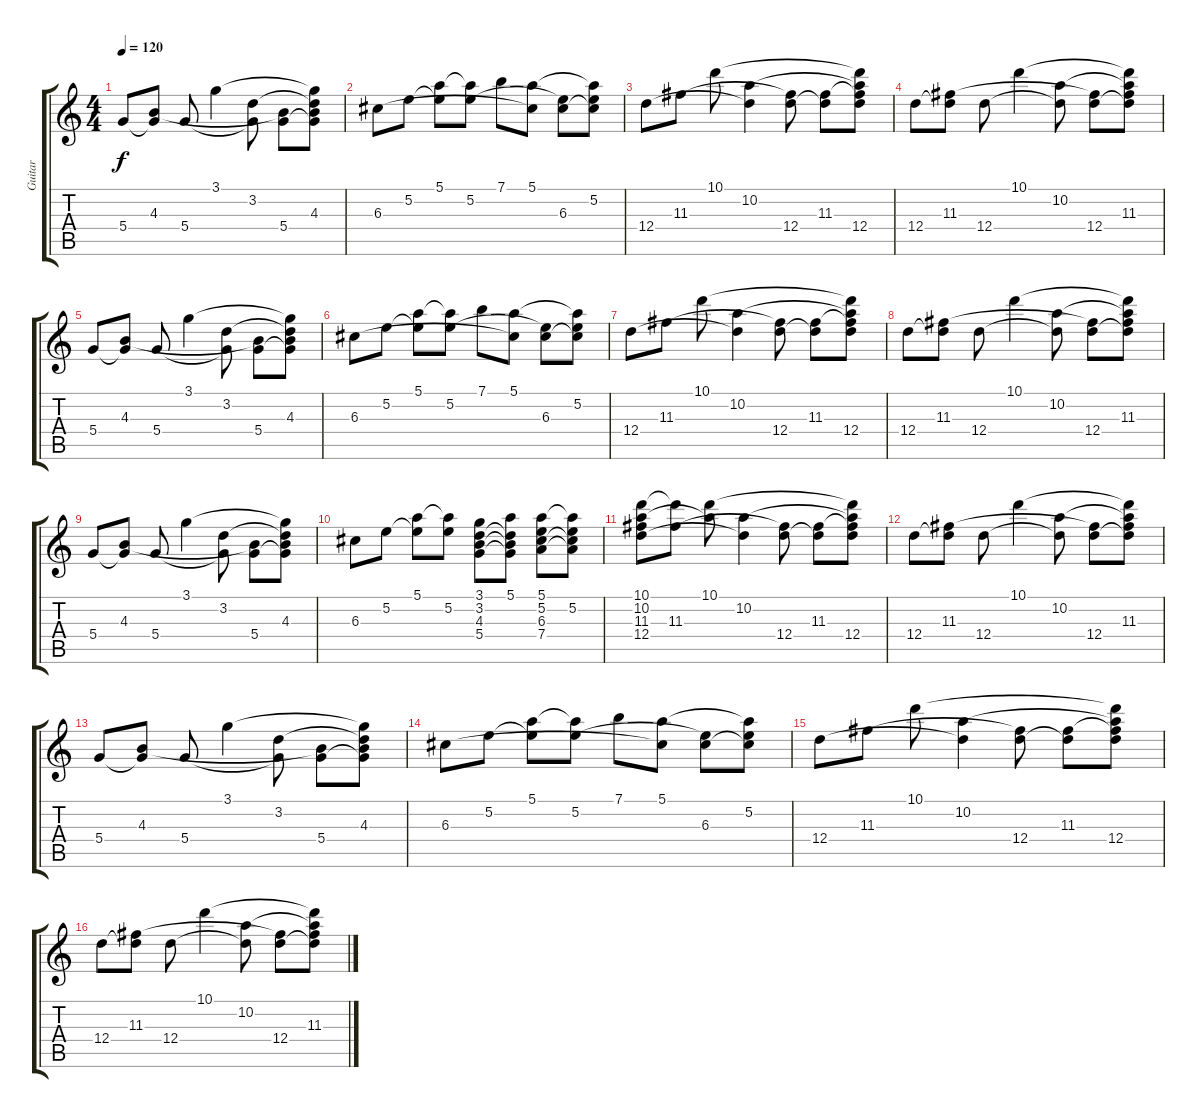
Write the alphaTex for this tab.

\track ("Guitar" "Guitar") {instrument electricguitarclean}
\staff {score tabs}
\tuning (E4 B3 G3 D3 A2 E2) {hide}
\ts (4 4)
\tempo 120
\clef g2
\ks c
5.4.8{dy f} (4.3 5.4{t}).8 5.4.8 3.1.4 (3.2 5.4{t}).8 (4.3{t} 5.4).8 (3.1{t} 3.2{t} 4.3 5.4{t}).8 |
6.3.8 5.2.8 (5.1 5.2{t}).8 (5.1{t} 5.2).8 7.1.8 (5.1 6.3{t}).8 (5.2{t} 6.3).8 (5.1{t} 5.2 6.3{t}).8 |
12.4.8 11.3.8 10.1.8 (10.2 12.4{t}).4 (11.3{t} 12.4).8 (11.3 12.4{t}).8 (10.1{t} 10.2{t} 11.3{t} 12.4).8 |
12.4.8 (11.3 12.4{t}).8 12.4.8 10.1.4 (10.2 12.4{t}).8 (11.3{t} 12.4).8 (10.1{t} 10.2{t} 11.3 12.4{t}).8 |
5.4.8 (4.3 5.4{t}).8 5.4.8 3.1.4 (3.2 5.4{t}).8 (4.3{t} 5.4).8 (3.1{t} 3.2{t} 4.3 5.4{t}).8 |
6.3.8 5.2.8 (5.1 5.2{t}).8 (5.1{t} 5.2).8 7.1.8 (5.1 6.3{t}).8 (5.2{t} 6.3).8 (5.1{t} 5.2 6.3{t}).8 |
12.4.8 11.3.8 10.1.8 (10.2 12.4{t}).4 (11.3{t} 12.4).8 (11.3 12.4{t}).8 (10.1{t} 10.2{t} 11.3{t} 12.4).8 |
12.4.8 (11.3 12.4{t}).8 12.4.8 10.1.4 (10.2 12.4{t}).8 (11.3{t} 12.4).8 (10.1{t} 10.2{t} 11.3 12.4{t}).8 |
5.4.8 (4.3 5.4{t}).8 5.4.8 3.1.4 (3.2 5.4{t}).8 (4.3{t} 5.4).8 (3.1{t} 3.2{t} 4.3 5.4{t}).8 |
6.3.8 5.2.8 (5.1 5.2{t}).8 (5.1{t} 5.2).8 (3.1 3.2 4.3 5.4).8 (5.1 3.2{t} 4.3{t} 5.4{t}).8 (5.1 5.2 6.3 7.4).8 (5.1{t} 5.2 6.3{t} 7.4{t}).8 |
(10.1 10.2 11.3 12.4).8 (10.1{t} 11.3).8 (10.1 10.2{t}).8 (10.2 12.4{t}).4 (11.3{t} 12.4).8 (11.3 12.4{t}).8 (10.1{t} 10.2{t} 11.3{t} 12.4).8 |
12.4.8 (11.3 12.4{t}).8 12.4.8 10.1.4 (10.2 12.4{t}).8 (11.3{t} 12.4).8 (10.1{t} 10.2{t} 11.3 12.4{t}).8 |
5.4.8 (4.3 5.4{t}).8 5.4.8 3.1.4 (3.2 5.4{t}).8 (4.3{t} 5.4).8 (3.1{t} 3.2{t} 4.3 5.4{t}).8 |
6.3.8 5.2.8 (5.1 5.2{t}).8 (5.1{t} 5.2).8 7.1.8 (5.1 6.3{t}).8 (5.2{t} 6.3).8 (5.1{t} 5.2 6.3{t}).8 |
12.4.8 11.3.8 10.1.8 (10.2 12.4{t}).4 (11.3{t} 12.4).8 (11.3 12.4{t}).8 (10.1{t} 10.2{t} 11.3{t} 12.4).8 |
12.4.8 (11.3 12.4{t}).8 12.4.8 10.1.4 (10.2 12.4{t}).8 (11.3{t} 12.4).8 (10.1{t} 10.2{t} 11.3 12.4{t}).8
